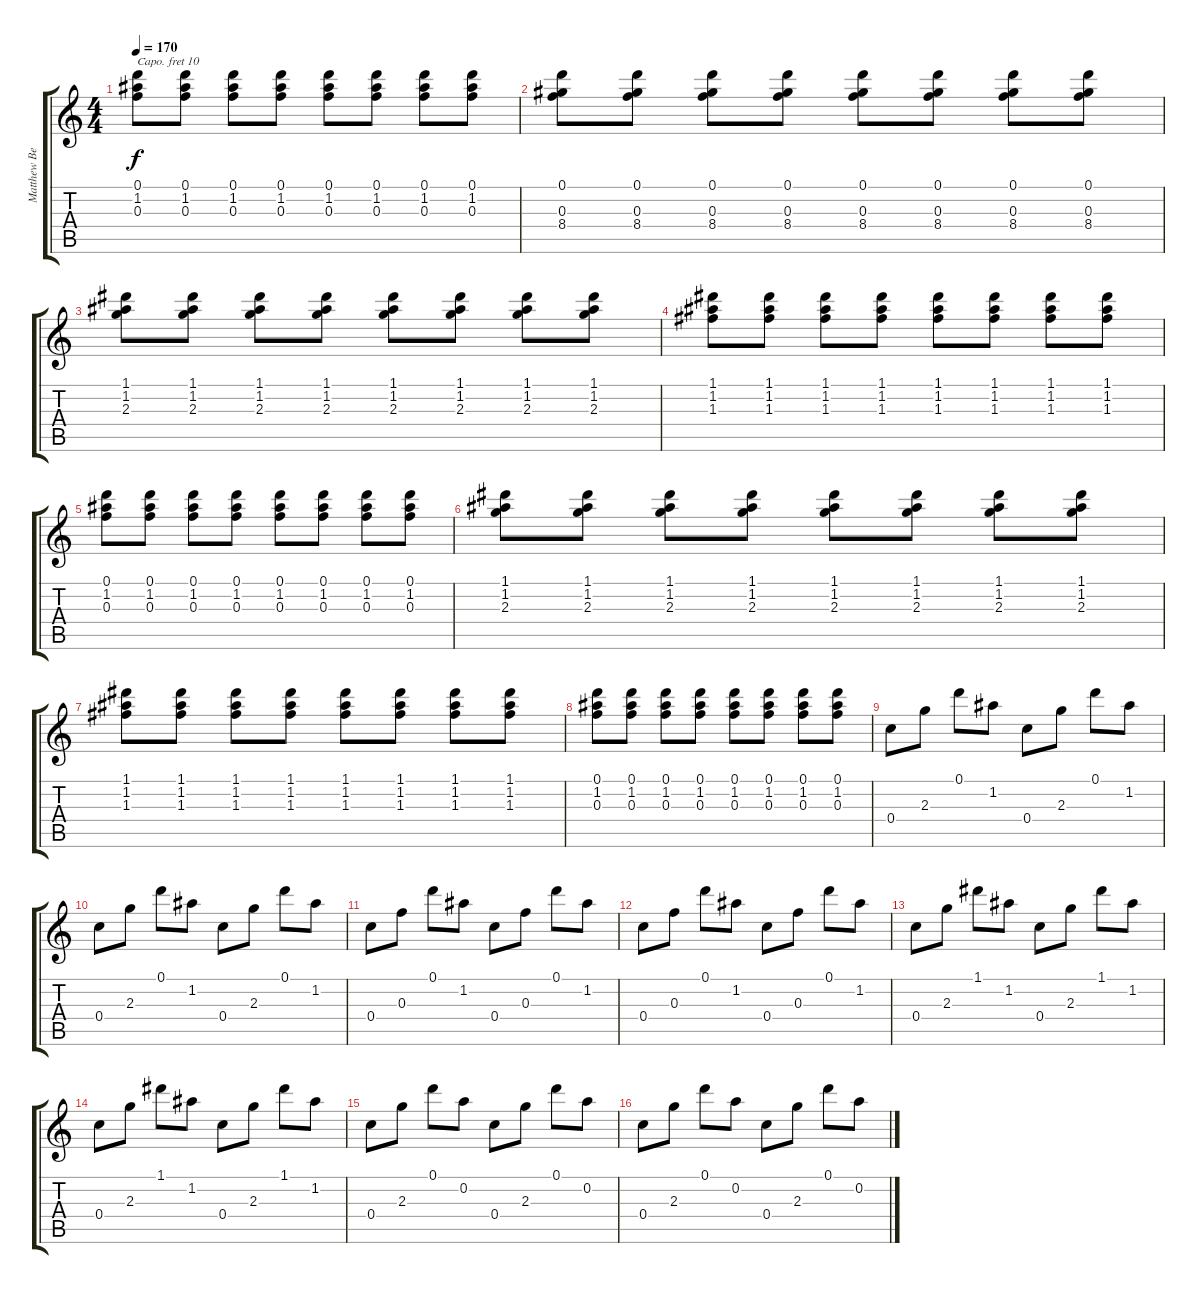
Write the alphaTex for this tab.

\track ("Matthew Bellamy" "Matthew Be") {instrument distortionguitar}
\staff {score tabs}
\capo 10
\tuning (E4 B3 G3 D3 A2 C2) {hide}
\ts (4 4)
\tempo 170
\clef g2
\ks c
(0.1 1.2 0.3).8{dy f} (0.1 1.2 0.3).8 (0.1 1.2 0.3).8 (0.1 1.2 0.3).8 (0.1 1.2 0.3).8 (0.1 1.2 0.3).8 (0.1 1.2 0.3).8 (0.1 1.2 0.3).8 |
(0.1 0.3 8.4).8 (0.1 0.3 8.4).8 (0.1 0.3 8.4).8 (0.1 0.3 8.4).8 (0.1 0.3 8.4).8 (0.1 0.3 8.4).8 (0.1 0.3 8.4).8 (0.1 0.3 8.4).8 |
(1.1 1.2 2.3).8 (1.1 1.2 2.3).8 (1.1 1.2 2.3).8 (1.1 1.2 2.3).8 (1.1 1.2 2.3).8 (1.1 1.2 2.3).8 (1.1 1.2 2.3).8 (1.1 1.2 2.3).8 |
(1.1 1.2 1.3).8 (1.1 1.2 1.3).8 (1.1 1.2 1.3).8 (1.1 1.2 1.3).8 (1.1 1.2 1.3).8 (1.1 1.2 1.3).8 (1.1 1.2 1.3).8 (1.1 1.2 1.3).8 |
(0.1 1.2 0.3).8 (0.1 1.2 0.3).8 (0.1 1.2 0.3).8 (0.1 1.2 0.3).8 (0.1 1.2 0.3).8 (0.1 1.2 0.3).8 (0.1 1.2 0.3).8 (0.1 1.2 0.3).8 |
(1.1 1.2 2.3).8 (1.1 1.2 2.3).8 (1.1 1.2 2.3).8 (1.1 1.2 2.3).8 (1.1 1.2 2.3).8 (1.1 1.2 2.3).8 (1.1 1.2 2.3).8 (1.1 1.2 2.3).8 |
(1.1 1.2 1.3).8 (1.1 1.2 1.3).8 (1.1 1.2 1.3).8 (1.1 1.2 1.3).8 (1.1 1.2 1.3).8 (1.1 1.2 1.3).8 (1.1 1.2 1.3).8 (1.1 1.2 1.3).8 |
(0.1 1.2 0.3).8 (0.1 1.2 0.3).8 (0.1 1.2 0.3).8 (0.1 1.2 0.3).8 (0.1 1.2 0.3).8 (0.1 1.2 0.3).8 (0.1 1.2 0.3).8 (0.1 1.2 0.3).8 |
0.4.8{instrument electricguitarmuted} 2.3.8 0.1.8{instrument distortionguitar} 1.2.8 0.4.8{instrument electricguitarmuted} 2.3.8 0.1.8{instrument distortionguitar} 1.2.8 |
0.4.8{instrument electricguitarmuted} 2.3.8 0.1.8{instrument distortionguitar} 1.2.8 0.4.8{instrument electricguitarmuted} 2.3.8 0.1.8{instrument distortionguitar} 1.2.8 |
0.4.8{instrument electricguitarmuted} 0.3.8 0.1.8{instrument distortionguitar} 1.2.8 0.4.8{instrument electricguitarmuted} 0.3.8 0.1.8{instrument distortionguitar} 1.2.8 |
0.4.8{instrument electricguitarmuted} 0.3.8 0.1.8{instrument distortionguitar} 1.2.8 0.4.8{instrument electricguitarmuted} 0.3.8 0.1.8{instrument distortionguitar} 1.2.8 |
0.4.8{instrument electricguitarmuted} 2.3.8 1.1.8{instrument distortionguitar} 1.2.8 0.4.8{instrument electricguitarmuted} 2.3.8 1.1.8{instrument distortionguitar} 1.2.8 |
0.4.8{instrument electricguitarmuted} 2.3.8 1.1.8{instrument distortionguitar} 1.2.8 0.4.8{instrument electricguitarmuted} 2.3.8 1.1.8{instrument distortionguitar} 1.2.8 |
0.4.8{instrument electricguitarmuted} 2.3.8 0.1.8{instrument distortionguitar} 0.2.8 0.4.8{instrument electricguitarmuted} 2.3.8 0.1.8{instrument distortionguitar} 0.2.8 |
0.4.8{instrument electricguitarmuted} 2.3.8 0.1.8{instrument distortionguitar} 0.2.8 0.4.8{instrument electricguitarmuted} 2.3.8 0.1.8{instrument distortionguitar} 0.2.8
